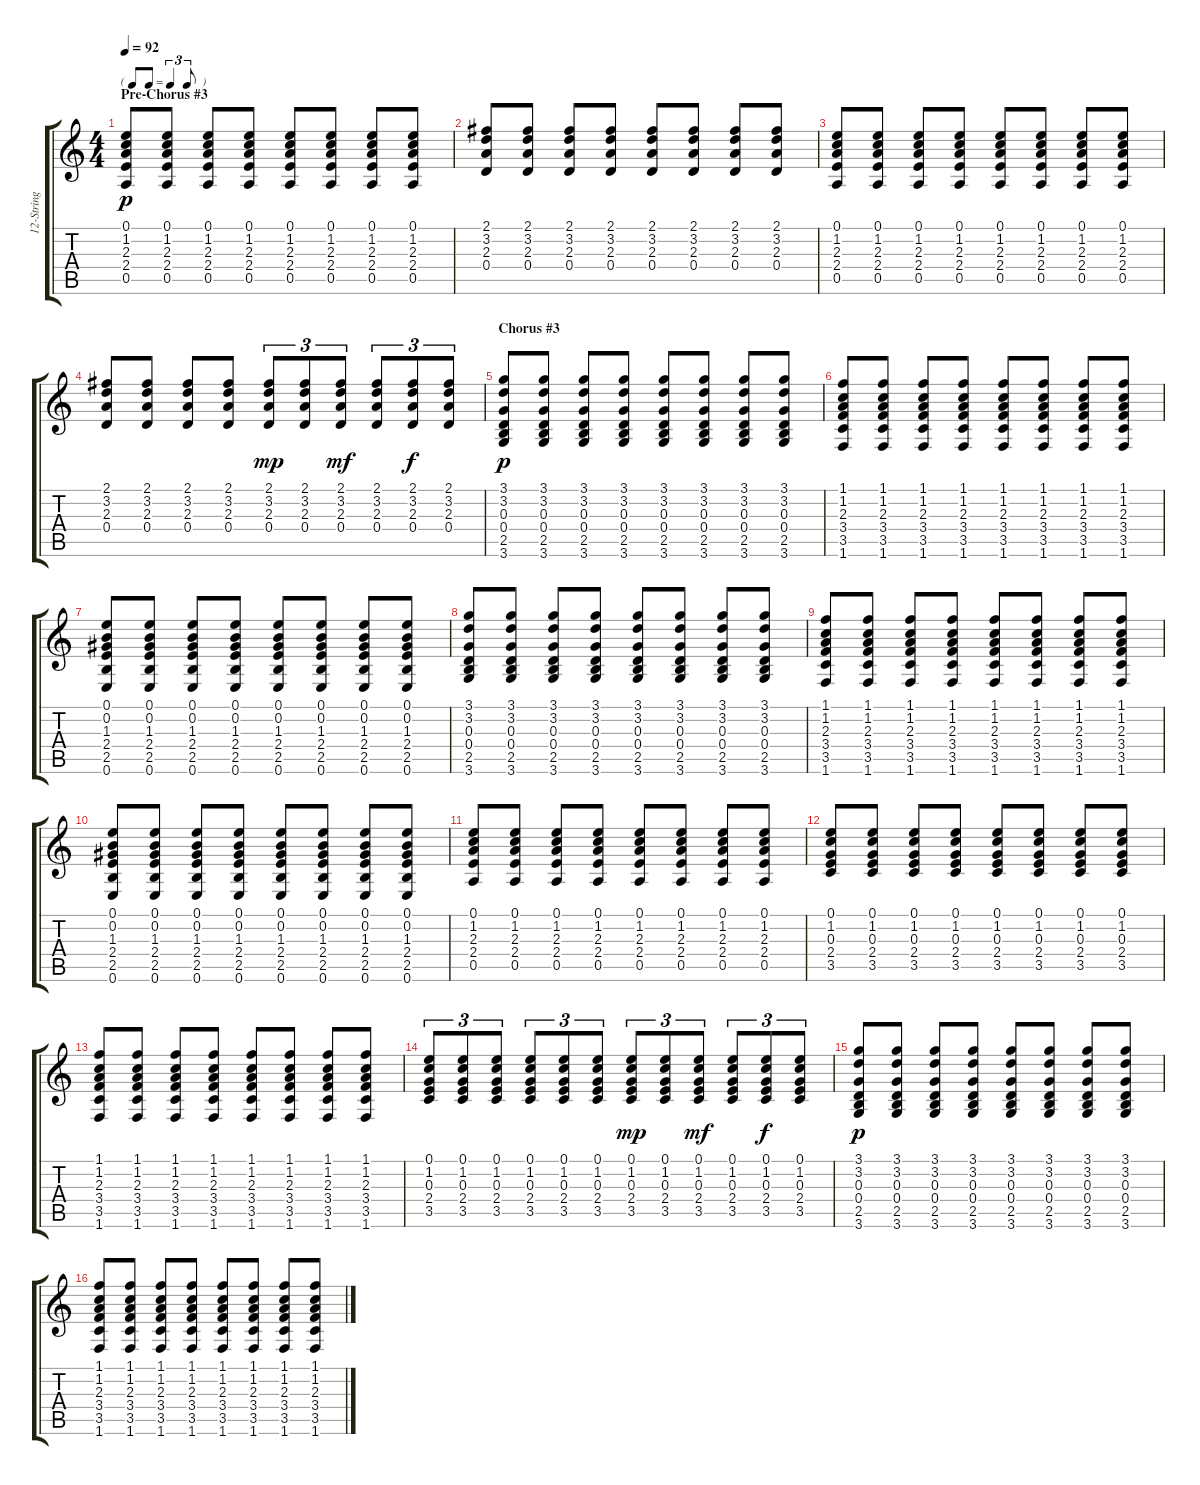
\track ("12-String Acoustic" "12-String ") {instrument acousticguitarsteel}
\staff {score tabs}
\tuning (E4 B3 G3 D3 A2 E2) {hide}
\ts (4 4)
\tf triplet8th
\section ("" "Pre-Chorus #3")
\tempo 92
\clef g2
\ks c
(0.1 1.2 2.3 2.4 0.5).8{dy p} (0.1 1.2 2.3 2.4 0.5).8 (0.1 1.2 2.3 2.4 0.5).8 (0.1 1.2 2.3 2.4 0.5).8 (0.1 1.2 2.3 2.4 0.5).8 (0.1 1.2 2.3 2.4 0.5).8 (0.1 1.2 2.3 2.4 0.5).8 (0.1 1.2 2.3 2.4 0.5).8 |
(2.1 3.2 2.3 0.4).8 (2.1 3.2 2.3 0.4).8 (2.1 3.2 2.3 0.4).8 (2.1 3.2 2.3 0.4).8 (2.1 3.2 2.3 0.4).8 (2.1 3.2 2.3 0.4).8 (2.1 3.2 2.3 0.4).8 (2.1 3.2 2.3 0.4).8 |
(0.1 1.2 2.3 2.4 0.5).8 (0.1 1.2 2.3 2.4 0.5).8 (0.1 1.2 2.3 2.4 0.5).8 (0.1 1.2 2.3 2.4 0.5).8 (0.1 1.2 2.3 2.4 0.5).8 (0.1 1.2 2.3 2.4 0.5).8 (0.1 1.2 2.3 2.4 0.5).8 (0.1 1.2 2.3 2.4 0.5).8 |
(2.1 3.2 2.3 0.4).8 (2.1 3.2 2.3 0.4).8 (2.1 3.2 2.3 0.4).8 (2.1 3.2 2.3 0.4).8 (2.1 3.2 2.3 0.4).8{tu (3 2) dy mp} (2.1 3.2 2.3 0.4).8{tu (3 2)} (2.1 3.2 2.3 0.4).8{tu (3 2) dy mf} (2.1 3.2 2.3 0.4).8{tu (3 2)} (2.1 3.2 2.3 0.4).8{tu (3 2) dy f} (2.1 3.2 2.3 0.4).8{tu (3 2)} |
\section ("" "Chorus #3")
(3.1 3.2 0.3 0.4 2.5 3.6).8{dy p} (3.1 3.2 0.3 0.4 2.5 3.6).8 (3.1 3.2 0.3 0.4 2.5 3.6).8 (3.1 3.2 0.3 0.4 2.5 3.6).8 (3.1 3.2 0.3 0.4 2.5 3.6).8 (3.1 3.2 0.3 0.4 2.5 3.6).8 (3.1 3.2 0.3 0.4 2.5 3.6).8 (3.1 3.2 0.3 0.4 2.5 3.6).8 |
(1.1 1.2 2.3 3.4 3.5 1.6).8 (1.1 1.2 2.3 3.4 3.5 1.6).8 (1.1 1.2 2.3 3.4 3.5 1.6).8 (1.1 1.2 2.3 3.4 3.5 1.6).8 (1.1 1.2 2.3 3.4 3.5 1.6).8 (1.1 1.2 2.3 3.4 3.5 1.6).8 (1.1 1.2 2.3 3.4 3.5 1.6).8 (1.1 1.2 2.3 3.4 3.5 1.6).8 |
(0.1 0.2 1.3 2.4 2.5 0.6).8 (0.1 0.2 1.3 2.4 2.5 0.6).8 (0.1 0.2 1.3 2.4 2.5 0.6).8 (0.1 0.2 1.3 2.4 2.5 0.6).8 (0.1 0.2 1.3 2.4 2.5 0.6).8 (0.1 0.2 1.3 2.4 2.5 0.6).8 (0.1 0.2 1.3 2.4 2.5 0.6).8 (0.1 0.2 1.3 2.4 2.5 0.6).8 |
(3.1 3.2 0.3 0.4 2.5 3.6).8 (3.1 3.2 0.3 0.4 2.5 3.6).8 (3.1 3.2 0.3 0.4 2.5 3.6).8 (3.1 3.2 0.3 0.4 2.5 3.6).8 (3.1 3.2 0.3 0.4 2.5 3.6).8 (3.1 3.2 0.3 0.4 2.5 3.6).8 (3.1 3.2 0.3 0.4 2.5 3.6).8 (3.1 3.2 0.3 0.4 2.5 3.6).8 |
(1.1 1.2 2.3 3.4 3.5 1.6).8 (1.1 1.2 2.3 3.4 3.5 1.6).8 (1.1 1.2 2.3 3.4 3.5 1.6).8 (1.1 1.2 2.3 3.4 3.5 1.6).8 (1.1 1.2 2.3 3.4 3.5 1.6).8 (1.1 1.2 2.3 3.4 3.5 1.6).8 (1.1 1.2 2.3 3.4 3.5 1.6).8 (1.1 1.2 2.3 3.4 3.5 1.6).8 |
(0.1 0.2 1.3 2.4 2.5 0.6).8 (0.1 0.2 1.3 2.4 2.5 0.6).8 (0.1 0.2 1.3 2.4 2.5 0.6).8 (0.1 0.2 1.3 2.4 2.5 0.6).8 (0.1 0.2 1.3 2.4 2.5 0.6).8 (0.1 0.2 1.3 2.4 2.5 0.6).8 (0.1 0.2 1.3 2.4 2.5 0.6).8 (0.1 0.2 1.3 2.4 2.5 0.6).8 |
(0.1 1.2 2.3 2.4 0.5).8 (0.1 1.2 2.3 2.4 0.5).8 (0.1 1.2 2.3 2.4 0.5).8 (0.1 1.2 2.3 2.4 0.5).8 (0.1 1.2 2.3 2.4 0.5).8 (0.1 1.2 2.3 2.4 0.5).8 (0.1 1.2 2.3 2.4 0.5).8 (0.1 1.2 2.3 2.4 0.5).8 |
(0.1 1.2 0.3 2.4 3.5).8 (0.1 1.2 0.3 2.4 3.5).8 (0.1 1.2 0.3 2.4 3.5).8 (0.1 1.2 0.3 2.4 3.5).8 (0.1 1.2 0.3 2.4 3.5).8 (0.1 1.2 0.3 2.4 3.5).8 (0.1 1.2 0.3 2.4 3.5).8 (0.1 1.2 0.3 2.4 3.5).8 |
(1.1 1.2 2.3 3.4 3.5 1.6).8 (1.1 1.2 2.3 3.4 3.5 1.6).8 (1.1 1.2 2.3 3.4 3.5 1.6).8 (1.1 1.2 2.3 3.4 3.5 1.6).8 (1.1 1.2 2.3 3.4 3.5 1.6).8 (1.1 1.2 2.3 3.4 3.5 1.6).8 (1.1 1.2 2.3 3.4 3.5 1.6).8 (1.1 1.2 2.3 3.4 3.5 1.6).8 |
(0.1 1.2 0.3 2.4 3.5).8{tu (3 2)} (0.1 1.2 0.3 2.4 3.5).8{tu (3 2)} (0.1 1.2 0.3 2.4 3.5).8{tu (3 2)} (0.1 1.2 0.3 2.4 3.5).8{tu (3 2)} (0.1 1.2 0.3 2.4 3.5).8{tu (3 2)} (0.1 1.2 0.3 2.4 3.5).8{tu (3 2)} (0.1 1.2 0.3 2.4 3.5).8{tu (3 2) dy mp} (0.1 1.2 0.3 2.4 3.5).8{tu (3 2)} (0.1 1.2 0.3 2.4 3.5).8{tu (3 2) dy mf} (0.1 1.2 0.3 2.4 3.5).8{tu (3 2)} (0.1 1.2 0.3 2.4 3.5).8{tu (3 2) dy f} (0.1 1.2 0.3 2.4 3.5).8{tu (3 2)} |
(3.1 3.2 0.3 0.4 2.5 3.6).8{dy p} (3.1 3.2 0.3 0.4 2.5 3.6).8 (3.1 3.2 0.3 0.4 2.5 3.6).8 (3.1 3.2 0.3 0.4 2.5 3.6).8 (3.1 3.2 0.3 0.4 2.5 3.6).8 (3.1 3.2 0.3 0.4 2.5 3.6).8 (3.1 3.2 0.3 0.4 2.5 3.6).8 (3.1 3.2 0.3 0.4 2.5 3.6).8 |
(1.1 1.2 2.3 3.4 3.5 1.6).8 (1.1 1.2 2.3 3.4 3.5 1.6).8 (1.1 1.2 2.3 3.4 3.5 1.6).8 (1.1 1.2 2.3 3.4 3.5 1.6).8 (1.1 1.2 2.3 3.4 3.5 1.6).8 (1.1 1.2 2.3 3.4 3.5 1.6).8 (1.1 1.2 2.3 3.4 3.5 1.6).8 (1.1 1.2 2.3 3.4 3.5 1.6).8
